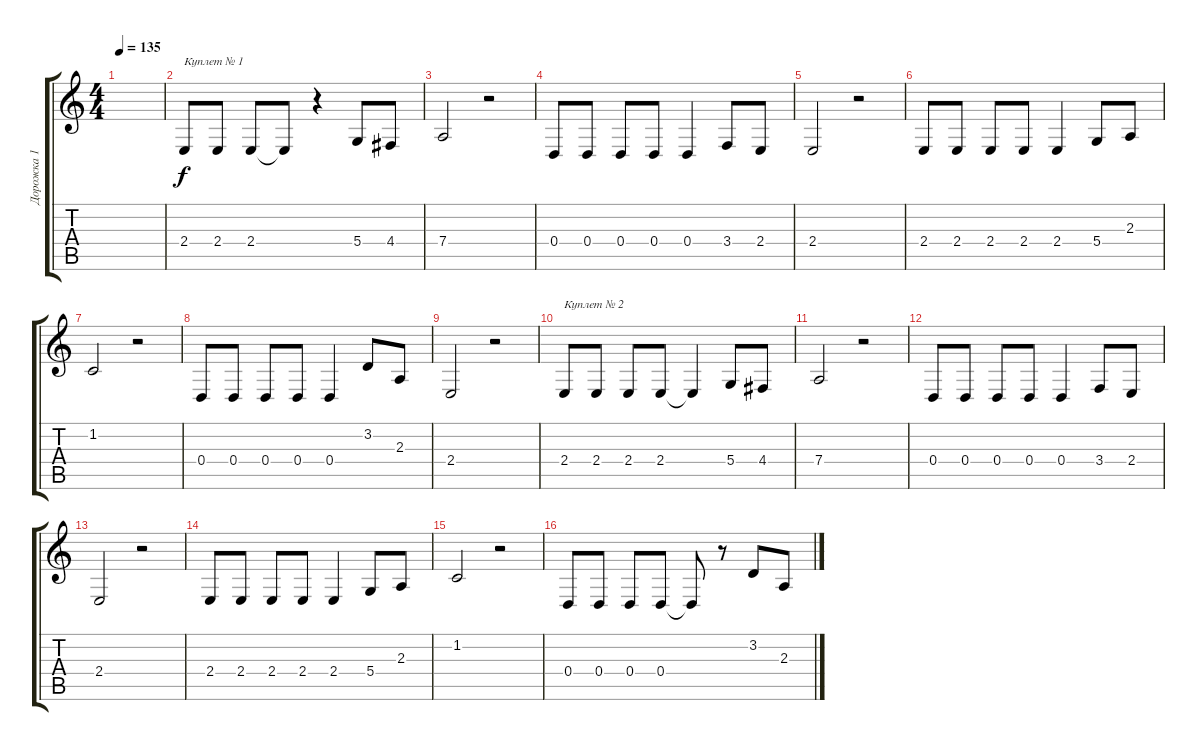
\track ("Дорожка 1" "Дорожка 1") {instrument acousticgrandpiano}
\staff {score tabs}
\tuning (E4 B3 G3 D3 A2 E2) {hide}
\ts (4 4)
\tempo 135
\clef g2
\ks c
|
2.4.8{txt "Куплет № 1"} 2.4.8 2.4.8 2.4{t}.8 r.4 5.4.8 4.4.8 |
7.4.2 r.2 |
0.4.8 0.4.8 0.4.8 0.4.8 0.4.4 3.4.8 2.4.8 |
2.4.2 r.2 |
2.4.8 2.4.8 2.4.8 2.4.8 2.4.4 5.4.8 2.3.8 |
1.2.2 r.2 |
0.4.8 0.4.8 0.4.8 0.4.8 0.4.4 3.2.8 2.3.8 |
2.4.2 r.2 |
2.4.8{txt "Куплет № 2"} 2.4.8 2.4.8 2.4.8 2.4{t}.4 5.4.8 4.4.8 |
7.4.2 r.2 |
0.4.8 0.4.8 0.4.8 0.4.8 0.4.4 3.4.8 2.4.8 |
2.4.2 r.2 |
2.4.8 2.4.8 2.4.8 2.4.8 2.4.4 5.4.8 2.3.8 |
1.2.2 r.2 |
0.4.8 0.4.8 0.4.8 0.4.8 0.4{t}.8 r.8 3.2.8 2.3.8
